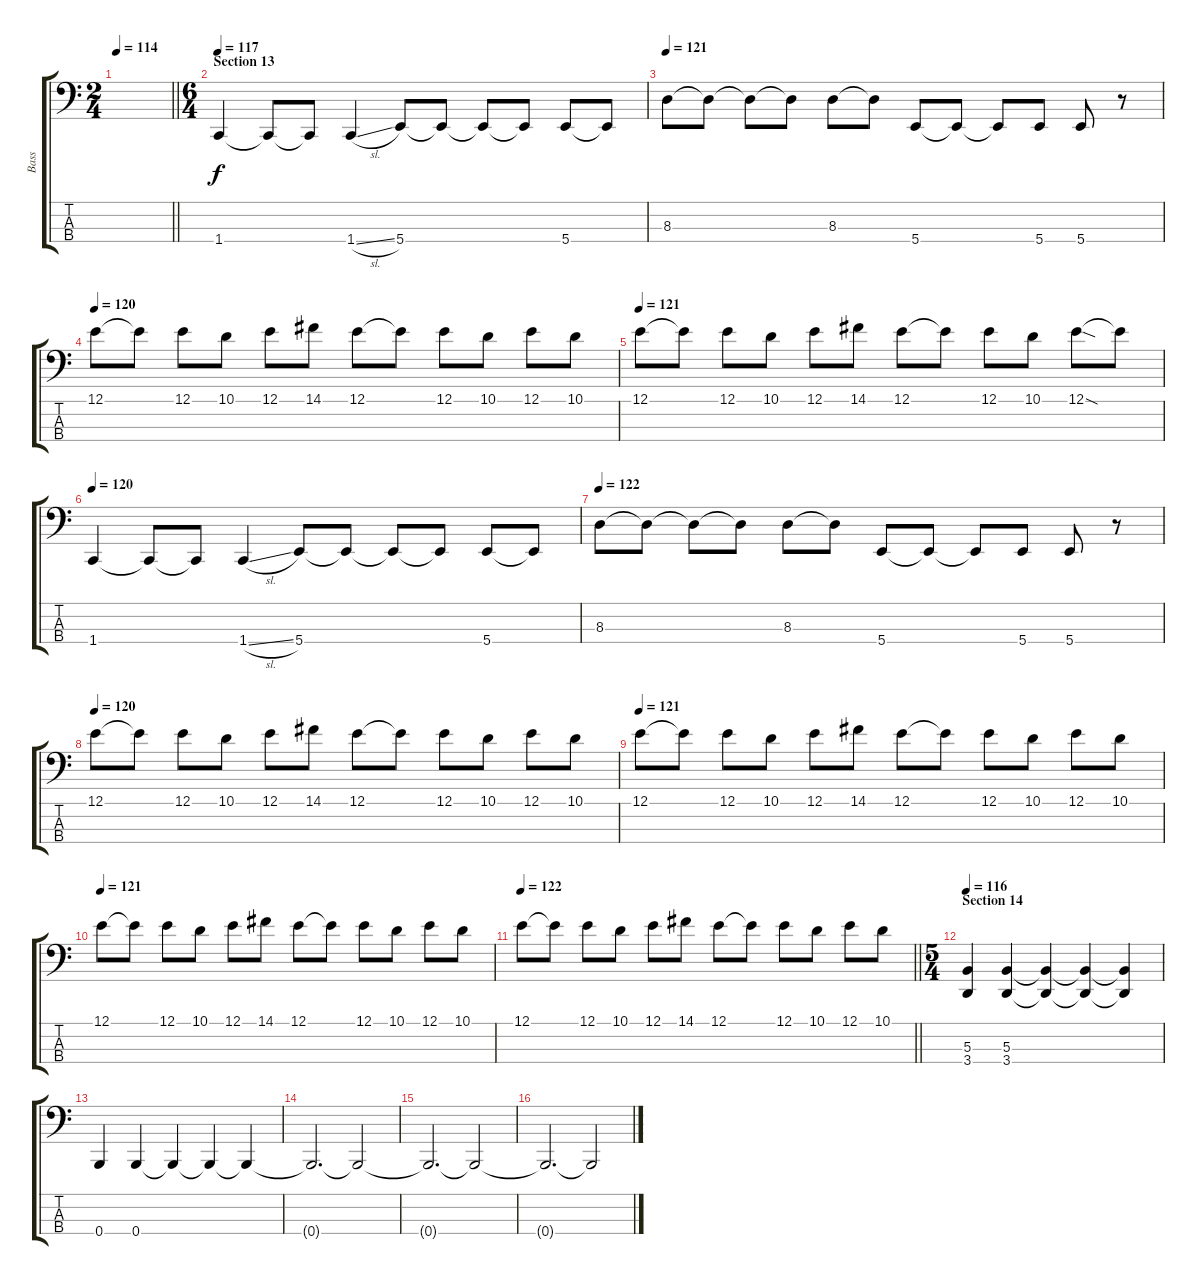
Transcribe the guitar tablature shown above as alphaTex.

\track ("Bass" "Bass") {instrument electricbassfinger}
\staff {score tabs}
\tuning (E2 B1 Gb1 B0) {hide}
\ts (2 4)
\tempo 114
\clef f4
\barLineRight lightlight
\ks c
|
\ts (6 4)
\section ("" "Section 13")
\tempo 117
1.4.4 1.4{t}.8 1.4{t}.8 1.4{sl}.4 5.4.8 5.4{t}.8 5.4{t}.8 5.4{t}.8 5.4.8 5.4{t}.8 |
\tempo 121
8.3.8 8.3{t}.8 8.3{t}.8 8.3{t}.8 8.3.8 8.3{t}.8 5.4.8 5.4{t}.8 5.4{t}.8 5.4.8 5.4.8 r.8 |
\tempo 120
12.1.8 12.1{t}.8 12.1.8 10.1.8 12.1.8 14.1.8 12.1.8 12.1{t}.8 12.1.8 10.1.8 12.1.8 10.1.8 |
\tempo 121
12.1.8 12.1{t}.8 12.1.8 10.1.8 12.1.8 14.1.8 12.1.8 12.1{t}.8 12.1.8 10.1.8 12.1{sod}.8 12.1{t}.8 |
\tempo 120
1.4.4 1.4{t}.8 1.4{t}.8 1.4{sl}.4 5.4.8 5.4{t}.8 5.4{t}.8 5.4{t}.8 5.4.8 5.4{t}.8 |
\tempo 122
8.3.8 8.3{t}.8 8.3{t}.8 8.3{t}.8 8.3.8 8.3{t}.8 5.4.8 5.4{t}.8 5.4{t}.8 5.4.8 5.4.8 r.8 |
\tempo 120
12.1.8 12.1{t}.8 12.1.8 10.1.8 12.1.8 14.1.8 12.1.8 12.1{t}.8 12.1.8 10.1.8 12.1.8 10.1.8 |
\tempo 121
12.1.8 12.1{t}.8 12.1.8 10.1.8 12.1.8 14.1.8 12.1.8 12.1{t}.8 12.1.8 10.1.8 12.1.8 10.1.8 |
\tempo 121
12.1.8 12.1{t}.8 12.1.8 10.1.8 12.1.8 14.1.8 12.1.8 12.1{t}.8 12.1.8 10.1.8 12.1.8 10.1.8 |
\tempo 122
\barLineRight lightlight
12.1.8 12.1{t}.8 12.1.8 10.1.8 12.1.8 14.1.8 12.1.8 12.1{t}.8 12.1.8 10.1.8 12.1.8 10.1.8 |
\ts (5 4)
\section ("" "Section 14")
\tempo 116
(5.3 3.4).4 (5.3 3.4).4 (5.3{t} 3.4{t}).4 (5.3{t} 3.4{t}).4 (5.3{t} 3.4{t}).4 |
0.4.4 0.4.4 0.4{t}.4 0.4{t}.4 0.4{t}.4 |
0.4{t}.2{d} 0.4{t}.2 |
0.4{t}.2{d} 0.4{t}.2 |
0.4{t}.2{d} 0.4{t}.2
